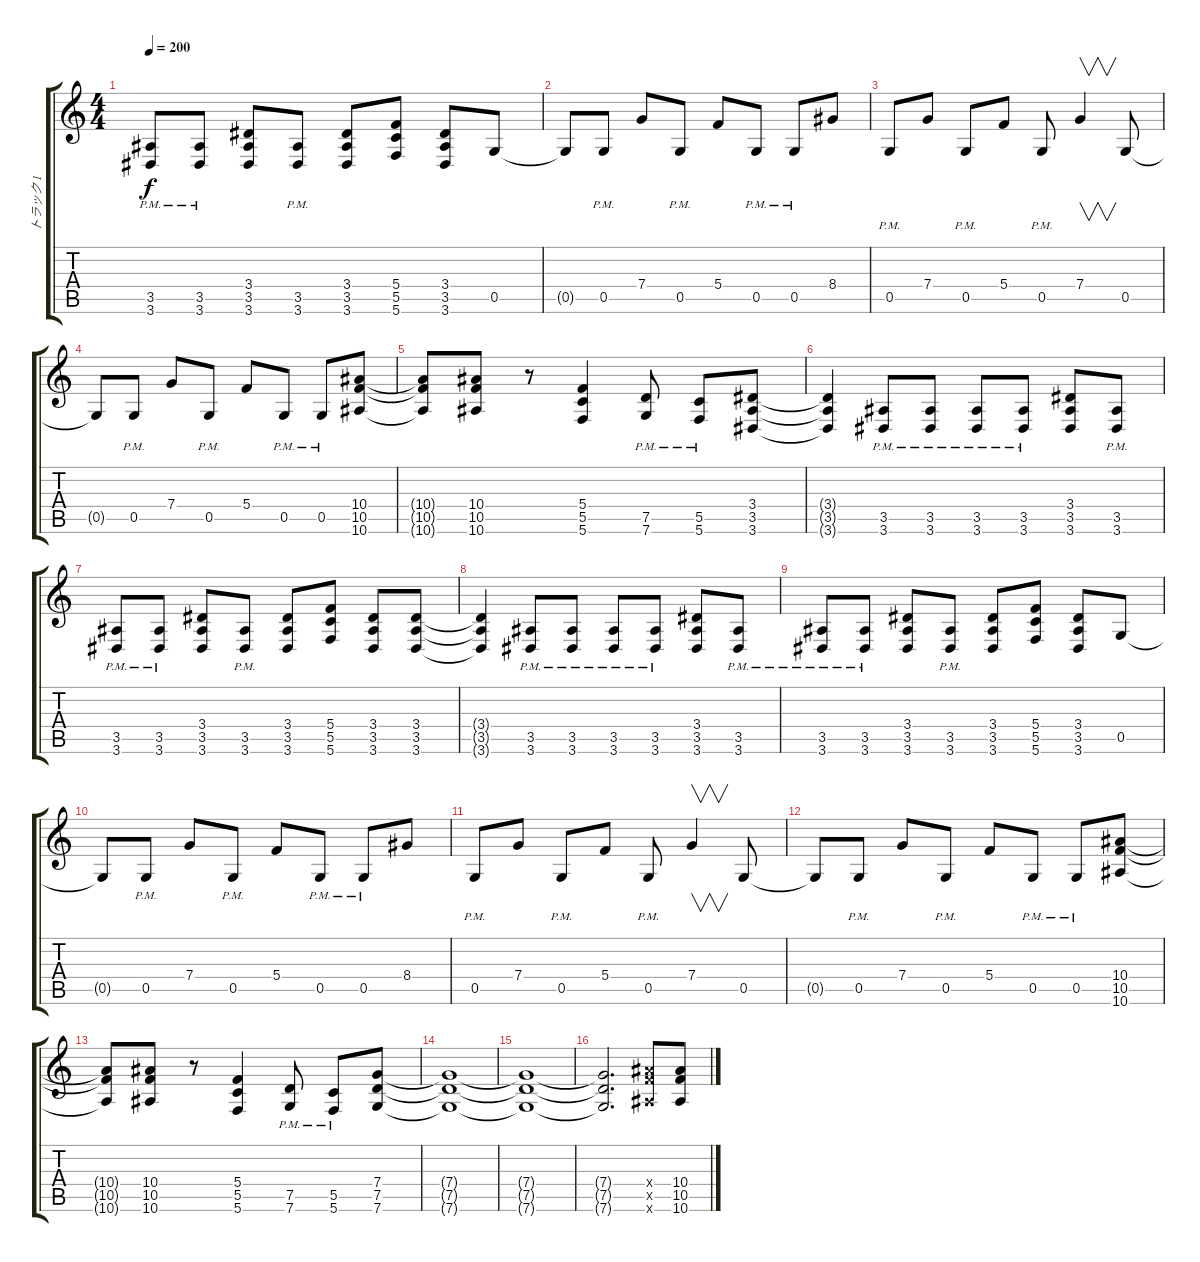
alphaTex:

\track ("トラック 1" "トラック 1") {instrument overdrivenguitar}
\staff {score tabs}
\tuning (D4 A3 F3 C3 G2 C2) {hide}
\ts (4 4)
\tempo 200
\clef g2
\ks c
(3.5{pm} 3.6{pm}).8{dy f} (3.5{pm} 3.6{pm}).8 (3.4 3.5 3.6).8 (3.5{pm} 3.6{pm}).8 (3.4 3.5 3.6).8 (5.4 5.5 5.6).8 (3.4 3.5 3.6).8 0.5.8 |
0.5{t}.8 0.5{pm}.8 7.4.8 0.5{pm}.8 5.4.8 0.5{pm}.8 0.5{pm}.8 8.4.8 |
0.5{pm}.8 7.4.8 0.5{pm}.8 5.4.8 0.5{pm}.8 7.4.4{v} 0.5.8 |
0.5{t}.8 0.5{pm}.8 7.4.8 0.5{pm}.8 5.4.8 0.5{pm}.8 0.5{pm}.8 (10.4 10.5 10.6).8 |
(10.4{t} 10.5{t} 10.6{t}).8 (10.4 10.5 10.6).8 r.8 (5.4 5.5 5.6).4 (7.5{pm} 7.6{pm}).8 (5.5{pm} 5.6{pm}).8 (3.4 3.5 3.6).8 |
(3.4{t} 3.5{t} 3.6{t}).4 (3.5{pm} 3.6{pm}).8 (3.5{pm} 3.6{pm}).8 (3.5{pm} 3.6{pm}).8 (3.5{pm} 3.6{pm}).8 (3.4 3.5 3.6).8 (3.5{pm} 3.6{pm}).8 |
(3.5{pm} 3.6{pm}).8 (3.5{pm} 3.6{pm}).8 (3.4 3.5 3.6).8 (3.5{pm} 3.6{pm}).8 (3.4 3.5 3.6).8 (5.4 5.5 5.6).8 (3.4 3.5 3.6).8 (3.4 3.5 3.6).8 |
(3.4{t} 3.5{t} 3.6{t}).4 (3.5{pm} 3.6{pm}).8 (3.5{pm} 3.6{pm}).8 (3.5{pm} 3.6{pm}).8 (3.5{pm} 3.6{pm}).8 (3.4 3.5 3.6).8 (3.5{pm} 3.6{pm}).8 |
(3.5{pm} 3.6{pm}).8 (3.5{pm} 3.6{pm}).8 (3.4 3.5 3.6).8 (3.5{pm} 3.6{pm}).8 (3.4 3.5 3.6).8 (5.4 5.5 5.6).8 (3.4 3.5 3.6).8 0.5.8 |
0.5{t}.8 0.5{pm}.8 7.4.8 0.5{pm}.8 5.4.8 0.5{pm}.8 0.5{pm}.8 8.4.8 |
0.5{pm}.8 7.4.8 0.5{pm}.8 5.4.8 0.5{pm}.8 7.4.4{v} 0.5.8 |
0.5{t}.8 0.5{pm}.8 7.4.8 0.5{pm}.8 5.4.8 0.5{pm}.8 0.5{pm}.8 (10.4 10.5 10.6).8 |
(10.4{t} 10.5{t} 10.6{t}).8 (10.4 10.5 10.6).8 r.8 (5.4 5.5 5.6).4 (7.5{pm} 7.6{pm}).8 (5.5{pm} 5.6{pm}).8 (7.4 7.5 7.6).8 |
(7.4{t} 7.5{t} 7.6{t}).1 |
(7.4{t} 7.5{t} 7.6{t}).1 |
(7.4{t} 7.5{t} 7.6{t}).2{d} (10.4{x} 10.5{x} 10.6{x}).8 (10.4 10.5 10.6).8
